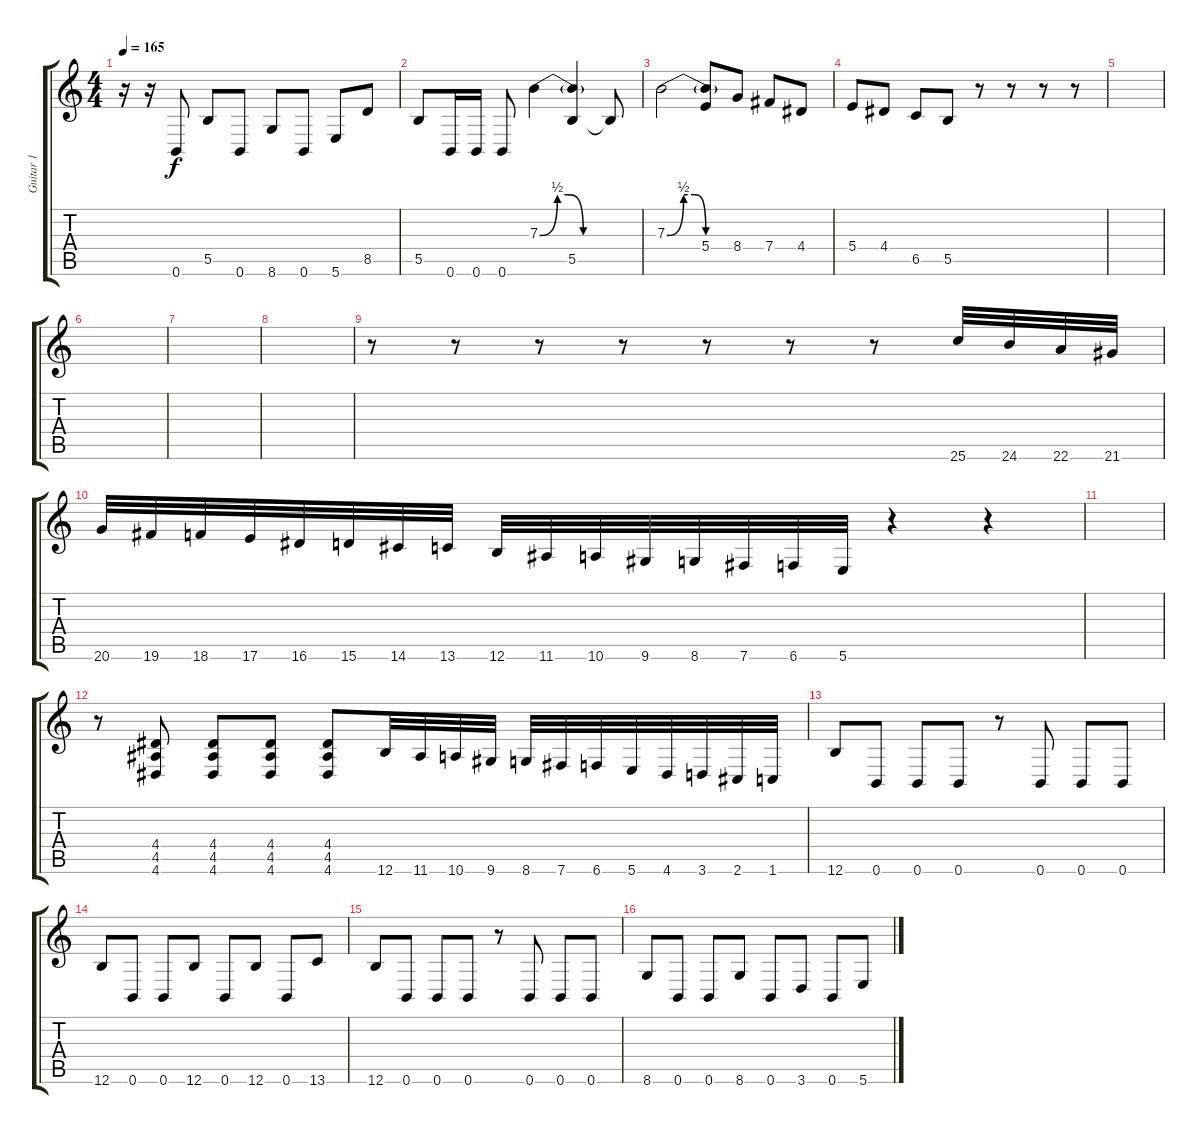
\track ("Guitar 1" "Guitar 1") {instrument overdrivenguitar}
\staff {score tabs}
\tuning (Db4 Ab3 E3 B2 Gb2 B1) {hide}
\ts (4 4)
\tempo 165
\clef g2
\ks c
r.16{dy f} r.16 0.6.8 5.5.8 0.6.8 8.6.8 0.6.8 5.6.8 8.5.8 |
5.5.8 0.6.16 0.6.16 0.6.8 7.3{be (custom 0 0 15 2 24 2 37 0 60 0)}.4 (7.3{t} 5.5).4 5.5{t}.8 |
7.3{be (custom 0 0 15 2 25 2 35 0 60 0)}.2 (7.3{t} 5.4).8 8.4.8 7.4.8 4.4.8 |
5.4.8 4.4.8 6.5.8 5.5.8 r.8 r.8 r.8 r.8 |
|
|
|
|
r.8 r.8 r.8 r.8 r.8 r.8 r.8 25.6.32 24.6.32 22.6.32 21.6.32 |
20.6.32 19.6.32 18.6.32 17.6.32 16.6.32 15.6.32 14.6.32 13.6.32 12.6.32 11.6.32 10.6.32 9.6.32 8.6.32 7.6.32 6.6.32 5.6.32 r.4 r.4 |
|
r.8 (4.4 4.5 4.6).8 (4.4 4.5 4.6).8 (4.4 4.5 4.6).8 (4.4 4.5 4.6).8 12.6.32 11.6.32 10.6.32 9.6.32 8.6.32 7.6.32 6.6.32 5.6.32 4.6.32 3.6.32 2.6.32 1.6.32 |
12.6.8 0.6.8 0.6.8 0.6.8 r.8 0.6.8 0.6.8 0.6.8 |
12.6.8 0.6.8 0.6.8 12.6.8 0.6.8 12.6.8 0.6.8 13.6.8 |
12.6.8 0.6.8 0.6.8 0.6.8 r.8 0.6.8 0.6.8 0.6.8 |
8.6.8 0.6.8 0.6.8 8.6.8 0.6.8 3.6.8 0.6.8 5.6.8
